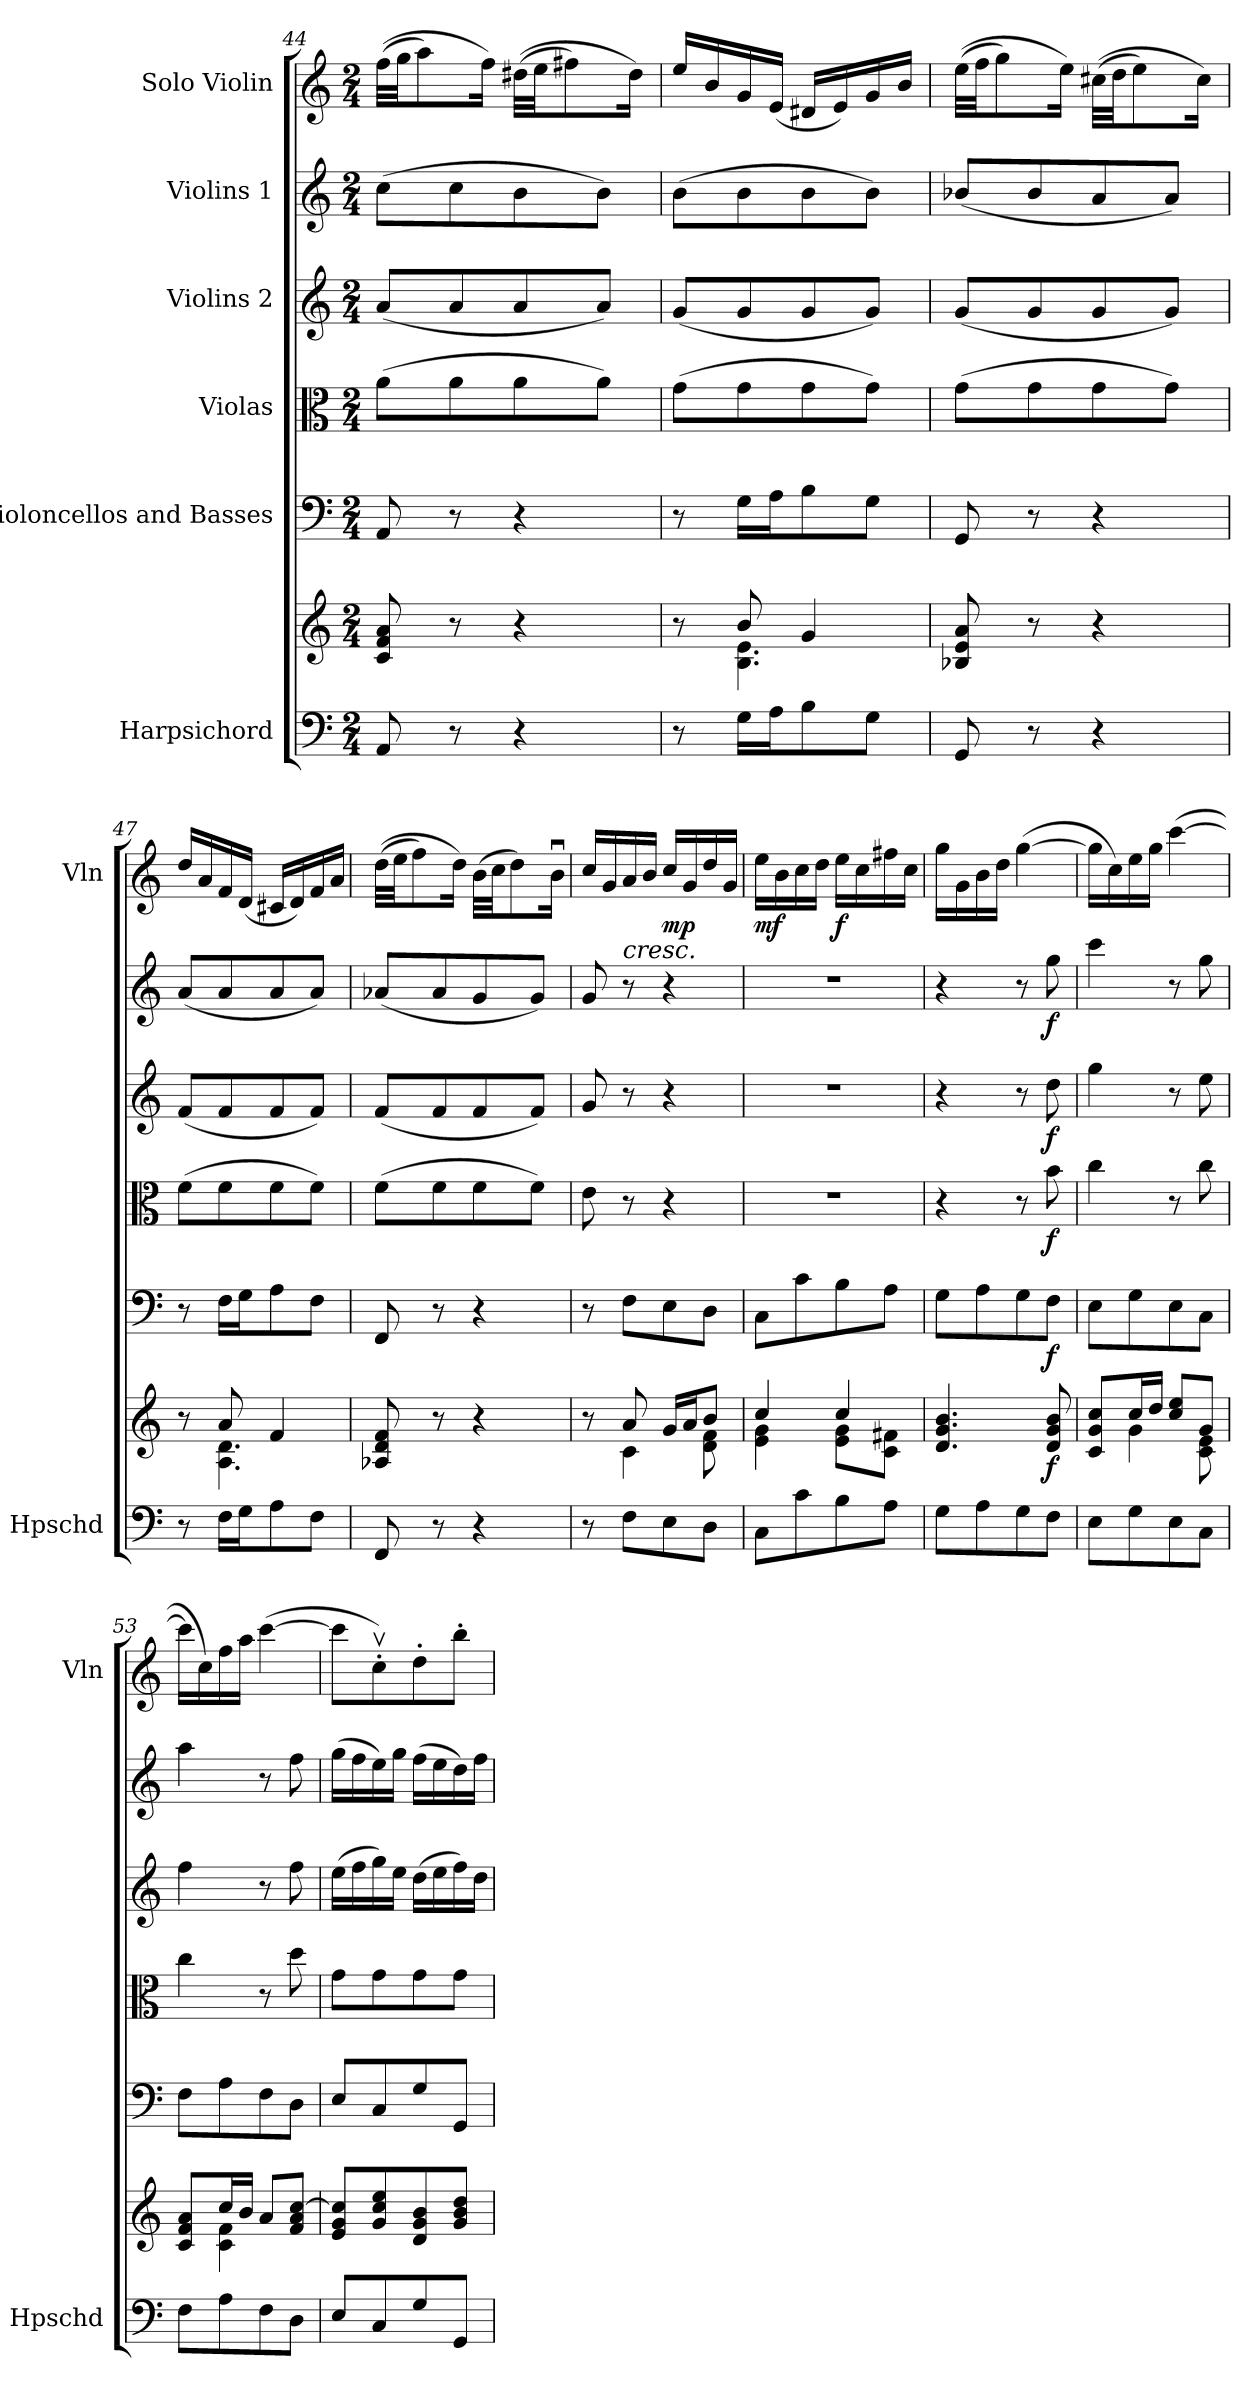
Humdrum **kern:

**kern	**kern	**dynam	**kern	**dynam	**kern	**dynam	**kern	**dynam	**kern	**dynam	**kern	**dynam
*part6	*part6	*part6	*part5	*part5	*part4	*part4	*part3	*part3	*part2	*part2	*part1	*part1
*staff7	*staff6	*staff6/7	*staff5	*staff5	*staff4	*staff4	*staff3	*staff3	*staff2	*staff2	*staff1	*staff1
*I"Harpsichord	*	*	*I"Violoncellos  and Basses	*	*I"Violas	*	*I"Violins 2	*	*I"Violins 1	*	*I"Solo Violin	*
*I'Hpschd	*	*	*	*	*	*	*	*	*	*	*I'Vln	*
*clefF4	*clefG2	*	*clefF4	*	*clefC3	*	*clefG2	*	*clefG2	*	*clefG2	*
*k[]	*k[]	*	*k[]	*	*k[]	*	*k[]	*	*k[]	*	*k[]	*
*C:	*C:	*	*C:	*	*C:	*	*C:	*	*C:	*	*C:	*
*M2/4	*M2/4	*	*M2/4	*	*M2/4	*	*M2/4	*	*M2/4	*	*M2/4	*
=44	=44	=44	=44	=44	=44	=44	=44	=44	=44	=44	=44	=44
8AA/	8c/ 8f/ 8a/	.	8AA/	.	(8a\L	.	(8a/L	.	(8cc\L	.	((32ff\LLL	.
.	.	.	.	.	.	.	.	.	.	.	32gg\JJ	.
.	.	.	.	.	.	.	.	.	.	.	8aa\)	.
8r	8r	.	8r	.	8a\	.	8a/	.	8cc\	.	.	.
.	.	.	.	.	.	.	.	.	.	.	16ff\Jk)	.
4r	4r	.	4r	.	8a\	.	8a/	.	8b\	.	((32dd#X\LLL	.
.	.	.	.	.	.	.	.	.	.	.	32ee\JJ	.
.	.	.	.	.	.	.	.	.	.	.	8ff#X\)	.
.	.	.	.	.	8a\J)	.	8a/J)	.	8b\J)	.	.	.
.	.	.	.	.	.	.	.	.	.	.	16dd#\Jk)	.
=45	=45	=45	=45	=45	=45	=45	=45	=45	=45	=45	=45	=45
*	*^	*	*	*	*	*	*	*	*	*	*	*
8r	8r	8ryy	.	8r	.	(8g\L	.	(8g/L	.	(8b\L	.	16ee/LL	.
.	.	.	.	.	.	.	.	.	.	.	.	16b/	.
16G\LL	8b/	4.B\ 4.e\	.	16G\LL	.	8g\	.	8g/	.	8b\	.	16g/	.
16A\J	.	.	.	16A\J	.	.	.	.	.	.	.	(16e/JJ	.
8B\	4g/	.	.	8B\	.	8g\	.	8g/	.	8b\	.	16d#X/LL	.
.	.	.	.	.	.	.	.	.	.	.	.	16e/)	.
8G\J	.	.	.	8G\J	.	8g\J)	.	8g/J)	.	8b\J)	.	16g/	.
.	.	.	.	.	.	.	.	.	.	.	.	16b/JJ	.
*	*v	*v	*	*	*	*	*	*	*	*	*	*	*
=46	=46	=46	=46	=46	=46	=46	=46	=46	=46	=46	=46	=46
8GG/	8B-X/ 8e/ 8a/	.	8GG/	.	(8g\L	.	(8g/L	.	(8b-X/L	.	((32ee\LLL	.
.	.	.	.	.	.	.	.	.	.	.	32ff\JJ	.
.	.	.	.	.	.	.	.	.	.	.	8gg\)	.
8r	8r	.	8r	.	8g\	.	8g/	.	8b-/	.	.	.
.	.	.	.	.	.	.	.	.	.	.	16ee\Jk)	.
4r	4r	.	4r	.	8g\	.	8g/	.	8a/	.	((32cc#X\LLL	.
.	.	.	.	.	.	.	.	.	.	.	32dd\JJ	.
.	.	.	.	.	.	.	.	.	.	.	8ee\)	.
.	.	.	.	.	8g\J)	.	8g/J)	.	8a/J)	.	.	.
.	.	.	.	.	.	.	.	.	.	.	16cc#\Jk)	.
!!LO:PB:g=z
=47	=47	=47	=47	=47	=47	=47	=47	=47	=47	=47	=47	=47
*	*^	*	*	*	*	*	*	*	*	*	*	*
8r	8r	8ryy	.	8r	.	(8f\L	.	(8f/L	.	(8a/L	.	16dd/LL	.
.	.	.	.	.	.	.	.	.	.	.	.	16a/	.
16F\LL	8a/	4.A\ 4.d\	.	16F\LL	.	8f\	.	8f/	.	8a/	.	16f/	.
16G\J	.	.	.	16G\J	.	.	.	.	.	.	.	(16d/JJ	.
8A\	4f/	.	.	8A\	.	8f\	.	8f/	.	8a/	.	16c#X/LL	.
.	.	.	.	.	.	.	.	.	.	.	.	16d/)	.
8F\J	.	.	.	8F\J	.	8f\J)	.	8f/J)	.	8a/J)	.	16f/	.
.	.	.	.	.	.	.	.	.	.	.	.	16a/JJ	.
*	*v	*v	*	*	*	*	*	*	*	*	*	*	*
=48	=48	=48	=48	=48	=48	=48	=48	=48	=48	=48	=48	=48
8FF/	8A-X/ 8d/ 8f/	.	8FF/	.	(8f\L	.	(8f/L	.	(8a-X/L	.	((32dd\LLL	.
.	.	.	.	.	.	.	.	.	.	.	32ee\JJ	.
.	.	.	.	.	.	.	.	.	.	.	8ff\)	.
8r	8r	.	8r	.	8f\	.	8f/	.	8a-/	.	.	.
.	.	.	.	.	.	.	.	.	.	.	16dd\Jk)	.
4r	4r	.	4r	.	8f\	.	8f/	.	8g/	.	(32b\LLL	.
.	.	.	.	.	.	.	.	.	.	.	32cc\JJ	.
.	.	.	.	.	.	.	.	.	.	.	8dd\)	.
.	.	.	.	.	8f\J)	.	8f/J)	.	8g/J)	.	.	.
.	.	.	.	.	.	.	.	.	.	.	16bu\Jk	.
=49	=49	=49	=49	=49	=49	=49	=49	=49	=49	=49	=49	=49
*	*^	*	*	*	*	*	*	*	*	*	*	*
8r	8r	8ryy	.	8r	.	8e\	.	8g/	.	8g/	.	16cc/LL	.
.	.	.	.	.	.	.	.	.	.	.	.	16g/	.
!	!	!	!	!	!	!	!	!	!	!	!	!	!LO:HP:b
8F\L	8a/	4c\	.	8F\L	.	8r	.	8r	.	8r	.	16a/	<
.	.	.	.	.	.	.	.	.	.	.	.	16b/JJ	.
!	!	!	!	!	!	!	!	!	!	!	!	!	!LO:DY:b
8E\	16g/LL	.	.	8E\	.	4r	.	4r	.	4r	.	16cc/LL	mp
.	16a/J	.	.	.	.	.	.	.	.	.	.	16g/	.
8D\J	8b/J	8d\ 8f\	.	8D\J	.	.	.	.	.	.	.	16dd/	.
.	.	.	.	.	.	.	.	.	.	.	.	16g/JJ	.
*	*v	*v	*	*	*	*	*	*	*	*	*	*	*
.	.	.	.	.	.	.	.	.	.	.	.	[
=50	=50	=50	=50	=50	=50	=50	=50	=50	=50	=50	=50	=50
*	*^	*	*	*	*	*	*	*	*	*	*	*
!	!	!	!	!	!	!	!	!	!	!	!	!	!LO:DY:b
8C\L	4cc/	4e\ 4g\	.	8C\L	.	2r	.	2r	.	2r	.	16ee\LL	mf
.	.	.	.	.	.	.	.	.	.	.	.	16b\	.
8c\	.	.	.	8c\	.	.	.	.	.	.	.	16cc\	.
.	.	.	.	.	.	.	.	.	.	.	.	16dd\JJ	.
!	!	!	!	!	!	!	!	!	!	!	!	!	!LO:DY:b
8B\	4cc/	8e\ 8g\L	.	8B\	.	.	.	.	.	.	.	16ee\LL	f
.	.	.	.	.	.	.	.	.	.	.	.	16cc\	.
8A\J	.	8c\ 8f#X\J	.	8A\J	.	.	.	.	.	.	.	16ff#X\	.
.	.	.	.	.	.	.	.	.	.	.	.	16cc\JJ	.
*	*v	*v	*	*	*	*	*	*	*	*	*	*	*
=51	=51	=51	=51	=51	=51	=51	=51	=51	=51	=51	=51	=51
8G\L	4.d/ 4.g/ 4.b/	.	8G\L	.	4r	.	4r	.	4r	.	16gg\LL	.
.	.	.	.	.	.	.	.	.	.	.	16g\	.
8A\	.	.	8A\	.	.	.	.	.	.	.	16b\	.
.	.	.	.	.	.	.	.	.	.	.	16dd\JJ	.
8G\	.	.	8G\	.	8r	.	8r	.	8r	.	([4gg\	.
!	!	!LO:DY:b	!	!LO:DY:b	!	!LO:DY:b	!	!LO:DY:b	!	!LO:DY:b	!	!
8F\J	8d/ 8g/ 8b/	f	8F\J	f	8b\	f	8dd\	f	8gg\	f	.	.
=52	=52	=52	=52	=52	=52	=52	=52	=52	=52	=52	=52	=52
*	*^	*	*	*	*	*	*	*	*	*	*	*
8E\L	8c/ 8g/ 8cc/L	8ryy	.	8E\L	.	4cc\	.	4gg\	.	4ccc\	.	16gg\LL]	.
.	.	.	.	.	.	.	.	.	.	.	.	16cc\)	.
8G\	16cc/L	4g\	.	8G\	.	.	.	.	.	.	.	16ee\	.
.	16dd/JJ	.	.	.	.	.	.	.	.	.	.	16gg\JJ	.
8E\	8cc/ 8ee/L	.	.	8E\	.	8r	.	8r	.	8r	.	([4ccc\	.
8C\J	8g/J	8c\ 8e\	.	8C\J	.	8cc\	.	8ee\	.	8gg\	.	.	.
=53	=53	=53	=53	=53	=53	=53	=53	=53	=53	=53	=53	=53	=53
8F\L	8c/ 8f/ 8a/L	8ryy	.	8F\L	.	4cc\	.	4ff\	.	4aa\	.	16ccc\LL]	.
.	.	.	.	.	.	.	.	.	.	.	.	16cc\)	.
8A\	16cc/L	4c\ 4f\	.	8A\	.	.	.	.	.	.	.	16ff\	.
.	16b/JJ	.	.	.	.	.	.	.	.	.	.	16aa\JJ	.
8F\	8a/L	.	.	8F\	.	8r	.	8r	.	8r	.	([4ccc\	.
8D\J	8f/ 8a/ [8cc/J	8ryy	.	8D\J	.	8dd\	.	8ff\	.	8ff\	.	.	.
*	*v	*v	*	*	*	*	*	*	*	*	*	*	*
!!LO:LB:g=z
=54	=54	=54	=54	=54	=54	=54	=54	=54	=54	=54	=54	=54
8E/L	8e/ 8g/ 8cc/]L	.	8E/L	.	8g\L	.	(16ee\LL	.	(16gg\LL	.	8ccc\L]	.
.	.	.	.	.	.	.	16ff\	.	16ff\	.	.	.
8C/	8g/ 8cc/ 8ee/	.	8C/	.	8g\	.	16gg\)	.	16ee\)	.	8ccv'\)	.
.	.	.	.	.	.	.	16ee\JJ	.	16gg\JJ	.	.	.
8G/	8d/ 8g/ 8b/	.	8G/	.	8g\	.	(16dd\LL	.	(16ff\LL	.	8dd'\	.
.	.	.	.	.	.	.	16ee\	.	16ee\	.	.	.
8GG/J	8g/ 8b/ 8dd/J	.	8GG/J	.	8g\J	.	16ff\)	.	16dd\)	.	8bb'\J	.
.	.	.	.	.	.	.	16dd\JJ	.	16ff\JJ	.	.	.
=	=	=	=	=	=	=	=	=	=	=	=	=
*-	*-	*-	*-	*-	*-	*-	*-	*-	*-	*-	*-	*-
